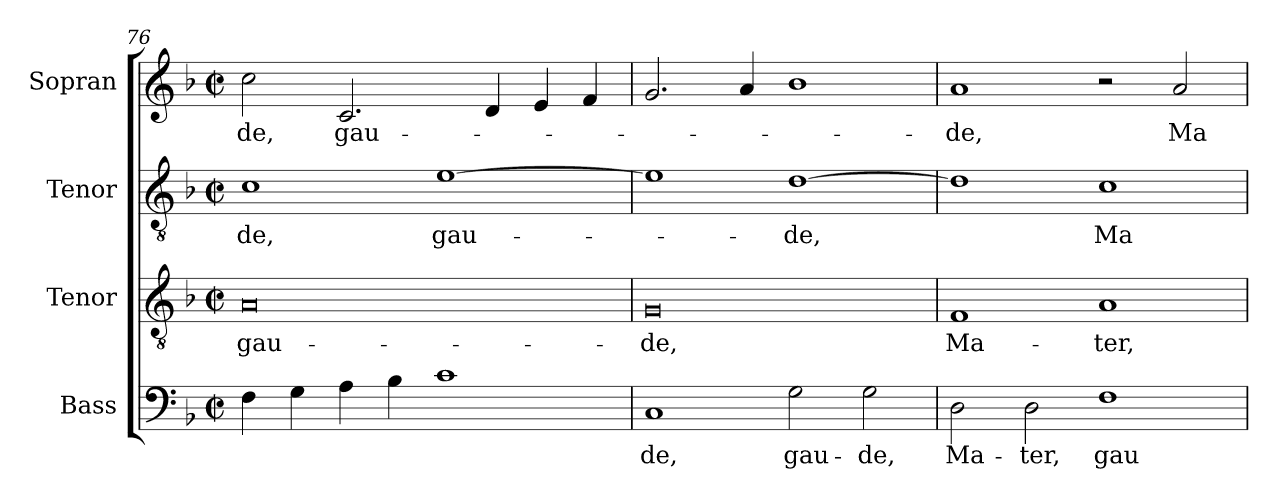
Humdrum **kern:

**kern	**text	**kern	**text	**kern	**text	**kern	**text
*part4	*part4	*part3	*part3	*part2	*part2	*part1	*part1
*staff4	*staff4	*staff3	*staff3	*staff2	*staff2	*staff1	*staff1
*I"Bass	*	*I"Tenor	*	*I"Tenor	*	*I"Sopran	*
*	*	*I'Tenor	*	*	*	*	*
!!LO:PB:g=z
*clefF4	*	*clefGv2	*	*clefGv2	*	*clefG2	*
*	*	*ITrd7c12	*	*ITrd7c12	*	*	*
*k[b-]	*	*k[b-]	*	*k[b-]	*	*k[b-]	*
*F:	*	*F:	*	*F:	*	*F:	*
*M2/2	*	*M2/2	*	*M2/2	*	*M2/2	*
*met(c|)	*	*met(c|)	*	*met(c|)	*	*met(c|)	*
=76	=76	=76	=76	=76	=76	=76	=76
!	!	!	!LO:LY:b:color=#000000	!	!	!	!
!	!	!	!	!	!LO:LY:b:color=#000000	!	!
!	!	!	!	!	!	!	!LO:LY:b:color=#000000
4Fi\	.	0AAi	gau-	1Ci	-de,	2cci\	-de,
4Gi\	.	.	.	.	.	.	.
!	!	!	!	!	!	!	!LO:LY:b:color=#000000
4Ai\	.	.	.	.	.	2.ci/	gau-
4B-i\	.	.	.	.	.	.	.
!	!	!	!	!	!LO:LY:b:color=#000000	!	!
1ci	.	.	.	[>1Ei	gau-	.	.
.	.	.	.	.	.	4di/	.
.	.	.	.	.	.	4ei/	.
.	.	.	.	.	.	4fi/	.
=77	=77	=77	=77	=77	=77	=77	=77
!	!LO:LY:b:color=#000000	!	!	!	!	!	!
!	!	!	!LO:LY:b:color=#000000	!	!	!	!
1Ci	-de,	0GGi	-de,	1Ei]	.	2.gi/	.
.	.	.	.	.	.	4ai/	.
!	!LO:LY:b:color=#000000	!	!	!	!	!	!
!	!	!	!	!	!LO:LY:b:color=#000000	!	!
2Gi\	gau-	.	.	[>1Di	-de,	1b-i	.
!	!LO:LY:b:color=#000000	!	!	!	!	!	!
2Gi\	-de,	.	.	.	.	.	.
=78	=78	=78	=78	=78	=78	=78	=78
!	!LO:LY:b:color=#000000	!	!	!	!	!	!
!	!	!	!LO:LY:b:color=#000000	!	!	!	!
!	!	!	!	!	!	!	!LO:LY:b:color=#000000
2Di\	Ma-	1FFi	Ma-	1Di]	.	1ai	-de,
!	!LO:LY:b:color=#000000	!	!	!	!	!	!
2Di\	-ter,	.	.	.	.	.	.
!	!LO:LY:b:color=#000000	!	!	!	!	!	!
!	!	!	!LO:LY:b:color=#000000	!	!	!	!
!	!	!	!	!	!LO:LY:b:color=#000000	!	!
1Fi	gau-	1AAi	-ter,	1Ci	Ma-	2r	.
!	!	!	!	!	!	!	!LO:LY:b:color=#000000
.	.	.	.	.	.	2ai/	Ma-
=	=	=	=	=	=	=	=
*-	*-	*-	*-	*-	*-	*-	*-
